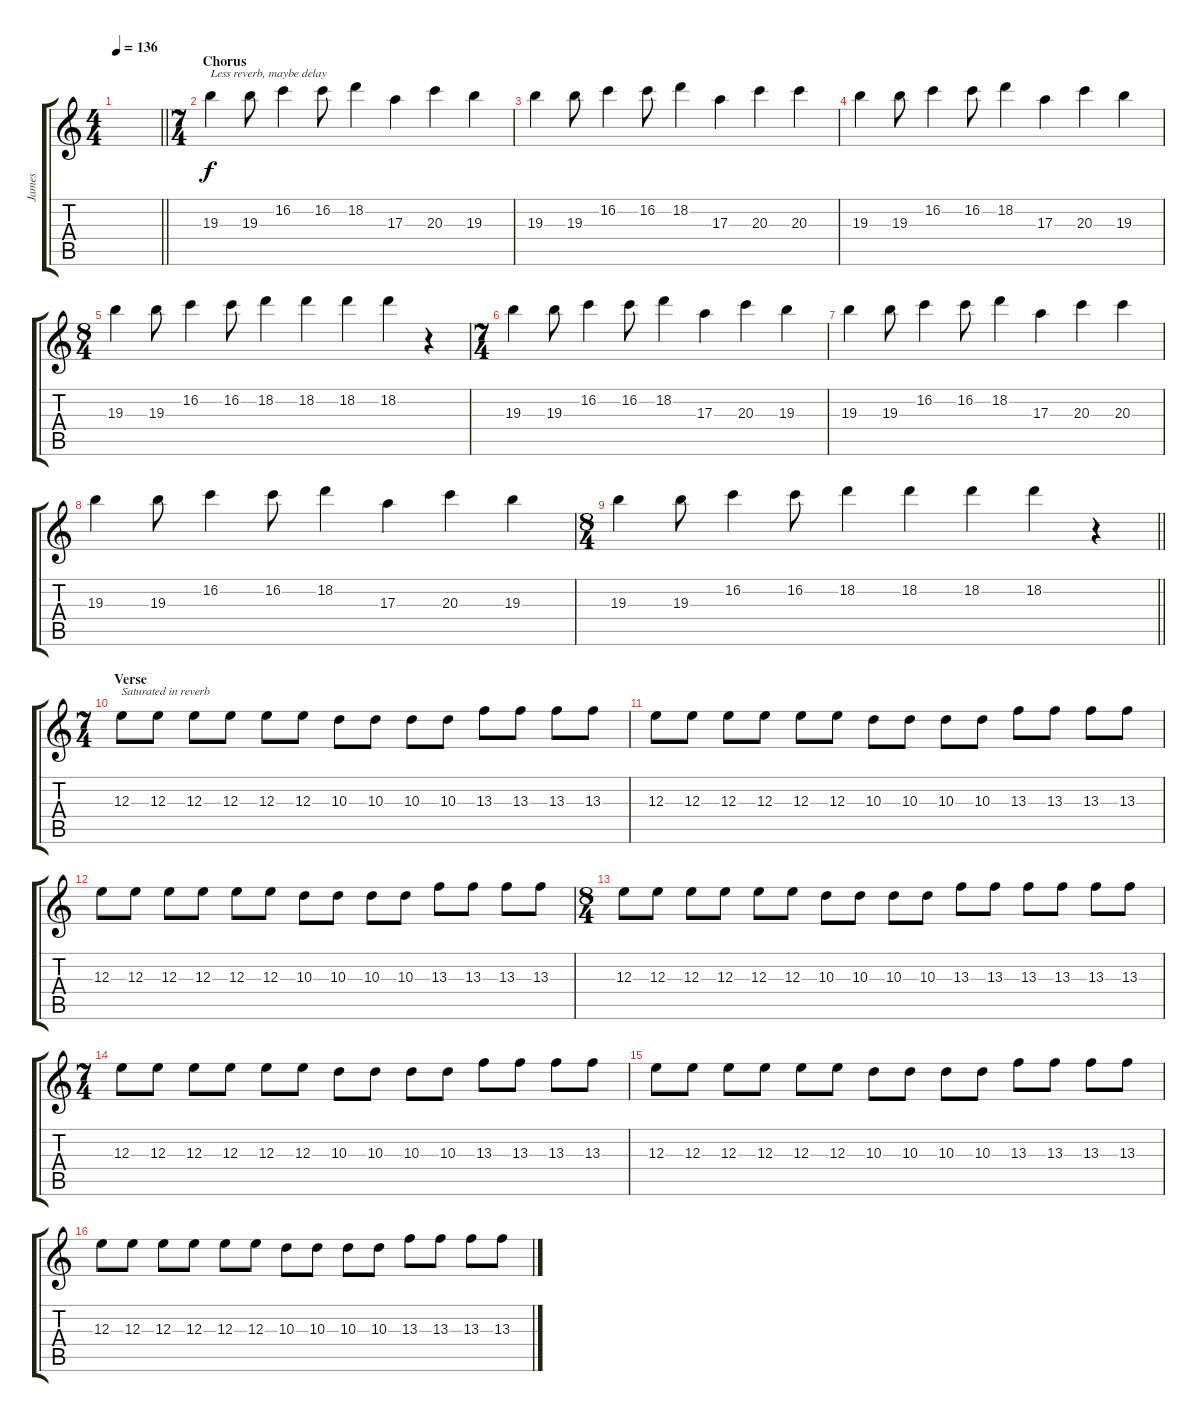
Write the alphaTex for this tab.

\track ("James" "James") {instrument electricguitarclean}
\staff {score tabs}
\tuning (Db4 Ab3 E3 B2 Gb2 Db2) {hide}
\ts (4 4)
\tempo 136
\clef g2
\barLineRight lightlight
\ks c
|
\ts (7 4)
\section ("" "Chorus")
19.3.4{txt "Less reverb, maybe delay"} 19.3.8 16.2.4 16.2.8 18.2.4 17.3.4 20.3.4 19.3.4 |
19.3.4 19.3.8 16.2.4 16.2.8 18.2.4 17.3.4 20.3.4 20.3.4 |
19.3.4 19.3.8 16.2.4 16.2.8 18.2.4 17.3.4 20.3.4 19.3.4 |
\ts (8 4)
19.3.4 19.3.8 16.2.4 16.2.8 18.2.4 18.2.4 18.2.4 18.2.4 r.4 |
\ts (7 4)
19.3.4 19.3.8 16.2.4 16.2.8 18.2.4 17.3.4 20.3.4 19.3.4 |
19.3.4 19.3.8 16.2.4 16.2.8 18.2.4 17.3.4 20.3.4 20.3.4 |
19.3.4 19.3.8 16.2.4 16.2.8 18.2.4 17.3.4 20.3.4 19.3.4 |
\ts (8 4)
\barLineRight lightlight
19.3.4 19.3.8 16.2.4 16.2.8 18.2.4 18.2.4 18.2.4 18.2.4 r.4 |
\ts (7 4)
\section ("" "Verse")
12.3.8{txt "Saturated in reverb"} 12.3.8 12.3.8 12.3.8 12.3.8 12.3.8 10.3.8 10.3.8 10.3.8 10.3.8 13.3.8 13.3.8 13.3.8 13.3.8 |
12.3.8 12.3.8 12.3.8 12.3.8 12.3.8 12.3.8 10.3.8 10.3.8 10.3.8 10.3.8 13.3.8 13.3.8 13.3.8 13.3.8 |
12.3.8 12.3.8 12.3.8 12.3.8 12.3.8 12.3.8 10.3.8 10.3.8 10.3.8 10.3.8 13.3.8 13.3.8 13.3.8 13.3.8 |
\ts (8 4)
12.3.8 12.3.8 12.3.8 12.3.8 12.3.8 12.3.8 10.3.8 10.3.8 10.3.8 10.3.8 13.3.8 13.3.8 13.3.8 13.3.8 13.3.8 13.3.8 |
\ts (7 4)
12.3.8 12.3.8 12.3.8 12.3.8 12.3.8 12.3.8 10.3.8 10.3.8 10.3.8 10.3.8 13.3.8 13.3.8 13.3.8 13.3.8 |
12.3.8 12.3.8 12.3.8 12.3.8 12.3.8 12.3.8 10.3.8 10.3.8 10.3.8 10.3.8 13.3.8 13.3.8 13.3.8 13.3.8 |
12.3.8 12.3.8 12.3.8 12.3.8 12.3.8 12.3.8 10.3.8 10.3.8 10.3.8 10.3.8 13.3.8 13.3.8 13.3.8 13.3.8
